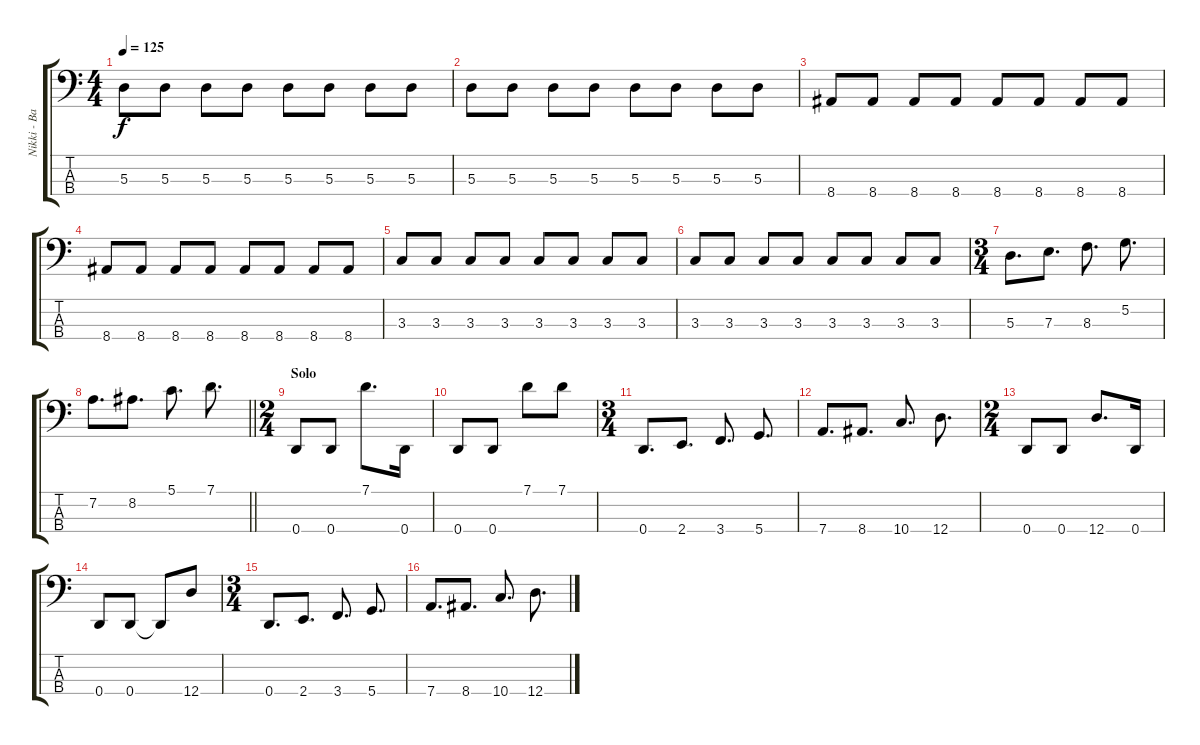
\track ("Nikki - Bass" "Nikki - Ba") {instrument electricbasspick}
\staff {score tabs}
\tuning (G2 D2 A1 D1) {hide}
\ts (4 4)
\tempo 125
\clef f4
\ks c
5.3.8{dy f} 5.3.8 5.3.8 5.3.8 5.3.8 5.3.8 5.3.8 5.3.8 |
5.3.8 5.3.8 5.3.8 5.3.8 5.3.8 5.3.8 5.3.8 5.3.8 |
8.4.8 8.4.8 8.4.8 8.4.8 8.4.8 8.4.8 8.4.8 8.4.8 |
8.4.8 8.4.8 8.4.8 8.4.8 8.4.8 8.4.8 8.4.8 8.4.8 |
3.3.8 3.3.8 3.3.8 3.3.8 3.3.8 3.3.8 3.3.8 3.3.8 |
3.3.8 3.3.8 3.3.8 3.3.8 3.3.8 3.3.8 3.3.8 3.3.8 |
\ts (3 4)
5.3.8{d} 7.3.8{d} 8.3.8{d} 5.2.8{d} |
\barLineRight lightlight
7.2.8{d} 8.2.8{d} 5.1.8{d} 7.1.8{d} |
\ts (2 4)
\section ("" "Solo")
0.4.8 0.4.8 7.1.8{d} 0.4.16 |
0.4.8 0.4.8 7.1.8 7.1.8 |
\ts (3 4)
0.4.8{d} 2.4.8{d} 3.4.8{d} 5.4.8{d} |
7.4.8{d} 8.4.8{d} 10.4.8{d} 12.4.8{d} |
\ts (2 4)
0.4.8 0.4.8 12.4.8{d} 0.4.16 |
0.4.8 0.4.8 0.4{t}.8 12.4.8 |
\ts (3 4)
0.4.8{d} 2.4.8{d} 3.4.8{d} 5.4.8{d} |
7.4.8{d} 8.4.8{d} 10.4.8{d} 12.4.8{d}
